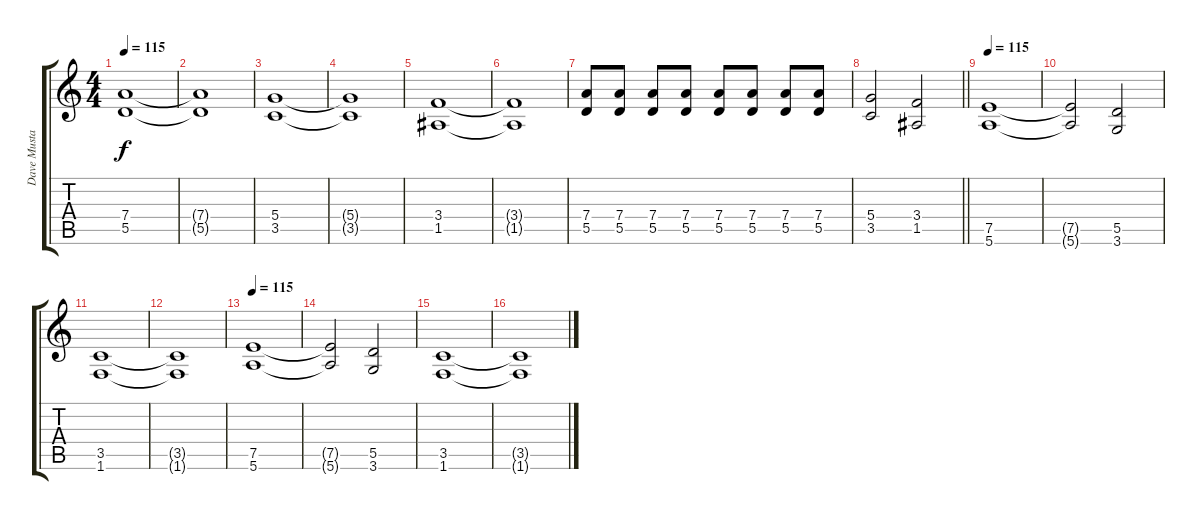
\track ("Dave Mustaine" "Dave Musta") {instrument distortionguitar}
\staff {score tabs}
\tuning (E4 B3 G3 D3 A2 E2) {hide}
\ts (4 4)
\tempo 115
\clef g2
\ks c
(7.4 5.5).1{dy f volume 6} |
(7.4{t} 5.5{t}).1{volume 16} |
(5.4 3.5).1{volume 8} |
(5.4{t} 3.5{t}).1{volume 16} |
(3.4 1.5).1{volume 7} |
(3.4{t} 1.5{t}).1 |
(7.4 5.5).8{volume 12} (7.4 5.5).8 (7.4 5.5).8 (7.4 5.5).8 (7.4 5.5).8 (7.4 5.5).8 (7.4 5.5).8 (7.4 5.5).8 |
\barLineRight lightlight
(5.4 3.5).2 (3.4 1.5).2 |
\tempo 115
(7.5 5.6).1{volume 16 instrument distortionguitar} |
(7.5{t} 5.6{t}).2 (5.5 3.6).2 |
(3.5 1.6).1 |
(3.5{t} 1.6{t}).1 |
\tempo 115
(7.5 5.6).1{volume 16 instrument distortionguitar} |
(7.5{t} 5.6{t}).2 (5.5 3.6).2 |
(3.5 1.6).1 |
(3.5{t} 1.6{t}).1
